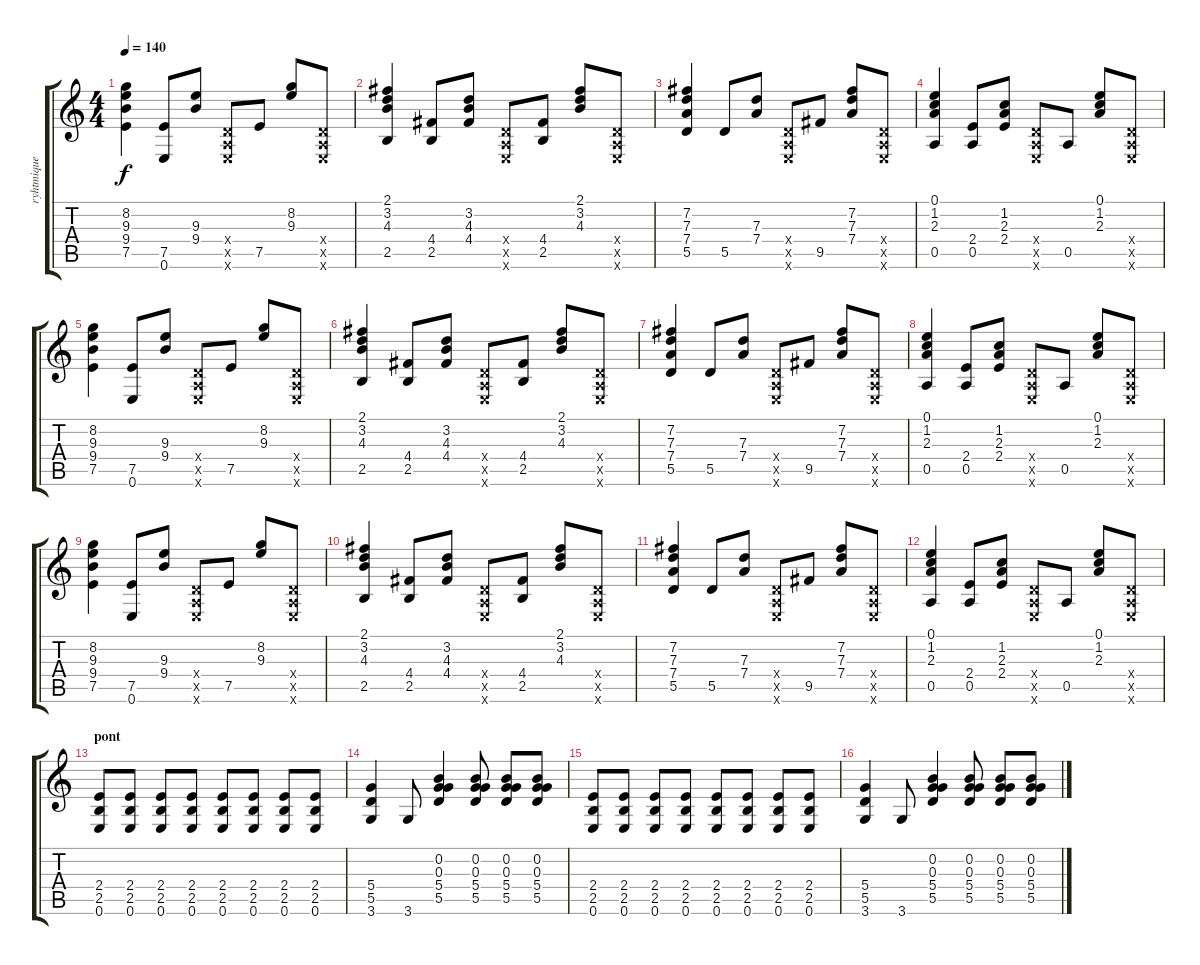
\track ("ryhtmique" "ryhtmique") {instrument acousticguitarnylon}
\staff {score tabs}
\tuning (E4 B3 G3 D3 A2 E2) {hide}
\ts (4 4)
\tempo 140
\clef g2
\ks c
(8.2 9.3 9.4 7.5).4{dy f} (7.5 0.6).8 (9.3 9.4).8 (0.4{x} 0.5{x} 0.6{x}).8 7.5.8 (8.2 9.3).8 (0.4{x} 0.5{x} 0.6{x}).8 |
(2.1 3.2 4.3 2.5).4 (4.4 2.5).8 (3.2 4.3 4.4).8 (0.4{x} 0.5{x} 0.6{x}).8 (4.4 2.5).8 (2.1 3.2 4.3).8 (0.4{x} 0.5{x} 0.6{x}).8 |
(7.2 7.3 7.4 5.5).4 5.5.8 (7.3 7.4).8 (0.4{x} 0.5{x} 0.6{x}).8 9.5.8 (7.2 7.3 7.4).8 (0.4{x} 0.5{x} 0.6{x}).8 |
(0.1 1.2 2.3 0.5).4 (2.4 0.5).8 (1.2 2.3 2.4).8 (0.4{x} 0.5{x} 0.6{x}).8 0.5.8 (0.1 1.2 2.3).8 (0.4{x} 0.5{x} 0.6{x}).8 |
(8.2 9.3 9.4 7.5).4 (7.5 0.6).8 (9.3 9.4).8 (0.4{x} 0.5{x} 0.6{x}).8 7.5.8 (8.2 9.3).8 (0.4{x} 0.5{x} 0.6{x}).8 |
(2.1 3.2 4.3 2.5).4 (4.4 2.5).8 (3.2 4.3 4.4).8 (0.4{x} 0.5{x} 0.6{x}).8 (4.4 2.5).8 (2.1 3.2 4.3).8 (0.4{x} 0.5{x} 0.6{x}).8 |
(7.2 7.3 7.4 5.5).4 5.5.8 (7.3 7.4).8 (0.4{x} 0.5{x} 0.6{x}).8 9.5.8 (7.2 7.3 7.4).8 (0.4{x} 0.5{x} 0.6{x}).8 |
(0.1 1.2 2.3 0.5).4 (2.4 0.5).8 (1.2 2.3 2.4).8 (0.4{x} 0.5{x} 0.6{x}).8 0.5.8 (0.1 1.2 2.3).8 (0.4{x} 0.5{x} 0.6{x}).8 |
(8.2 9.3 9.4 7.5).4 (7.5 0.6).8 (9.3 9.4).8 (0.4{x} 0.5{x} 0.6{x}).8 7.5.8 (8.2 9.3).8 (0.4{x} 0.5{x} 0.6{x}).8 |
(2.1 3.2 4.3 2.5).4 (4.4 2.5).8 (3.2 4.3 4.4).8 (0.4{x} 0.5{x} 0.6{x}).8 (4.4 2.5).8 (2.1 3.2 4.3).8 (0.4{x} 0.5{x} 0.6{x}).8 |
(7.2 7.3 7.4 5.5).4 5.5.8 (7.3 7.4).8 (0.4{x} 0.5{x} 0.6{x}).8 9.5.8 (7.2 7.3 7.4).8 (0.4{x} 0.5{x} 0.6{x}).8 |
(0.1 1.2 2.3 0.5).4 (2.4 0.5).8 (1.2 2.3 2.4).8 (0.4{x} 0.5{x} 0.6{x}).8 0.5.8 (0.1 1.2 2.3).8 (0.4{x} 0.5{x} 0.6{x}).8 |
\section ("" "pont")
(2.4 2.5 0.6).8{instrument electricguitarjazz} (2.4 2.5 0.6).8 (2.4 2.5 0.6).8 (2.4 2.5 0.6).8 (2.4 2.5 0.6).8 (2.4 2.5 0.6).8 (2.4 2.5 0.6).8 (2.4 2.5 0.6).8 |
(5.4 5.5 3.6).4 3.6.8 (0.2 0.3 5.4 5.5).4 (0.2 0.3 5.4 5.5).8 (0.2 0.3 5.4 5.5).8 (0.2 0.3 5.4 5.5).8 |
(2.4 2.5 0.6).8{instrument electricguitarjazz} (2.4 2.5 0.6).8 (2.4 2.5 0.6).8 (2.4 2.5 0.6).8 (2.4 2.5 0.6).8 (2.4 2.5 0.6).8 (2.4 2.5 0.6).8 (2.4 2.5 0.6).8 |
(5.4 5.5 3.6).4 3.6.8 (0.2 0.3 5.4 5.5).4 (0.2 0.3 5.4 5.5).8 (0.2 0.3 5.4 5.5).8 (0.2 0.3 5.4 5.5).8
